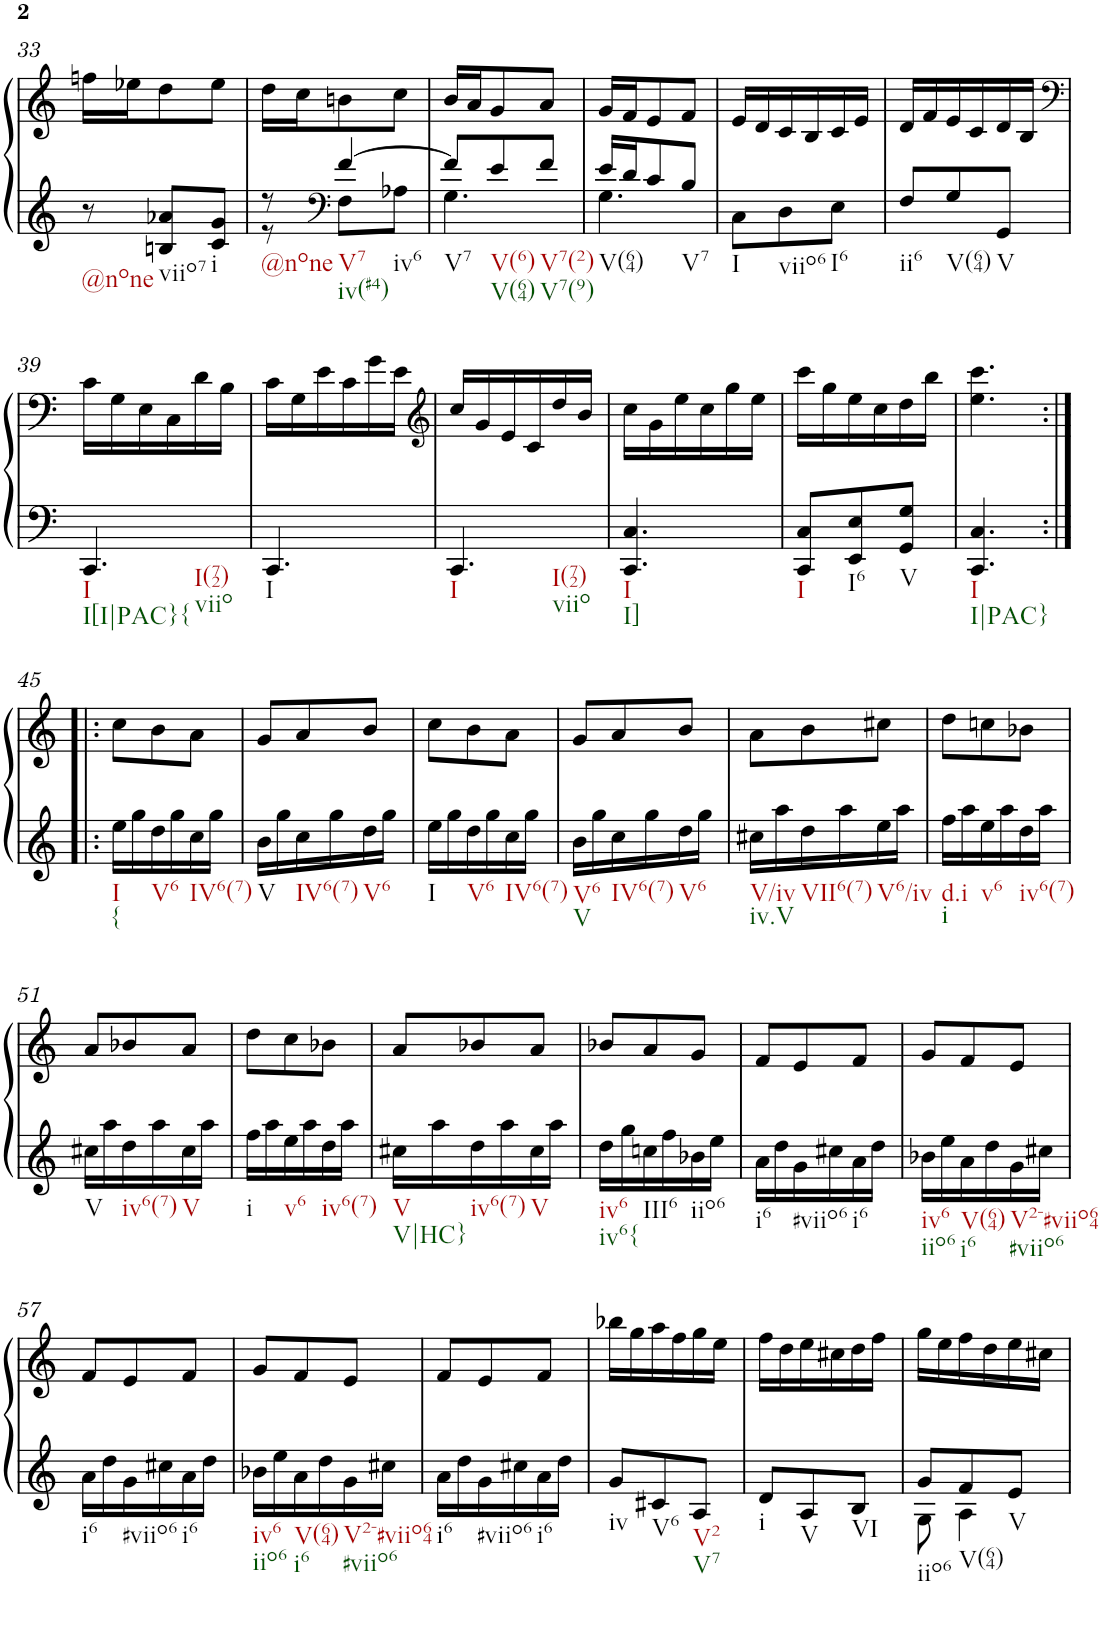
**kern	**kern
*part1	*part1
*staff2	*staff1
*I"Piano	*
*I'Pno	*
!!LO:PB:g=z
*clefG2	*clefG2
*k[]	*k[]
*M3/8	*M3/8
=33	=33
!LO:TX:b:t=@none	!
8r	16ffn\LL
.	16ee-X\J
!LO:TX:b:t=viio7	!
8Bn/ 8a-X/L	8dd\
!LO:TX:b:t=i	!
8c/ 8g/J	8ee-\J
=34	=34
*^	*
!LO:TX:b:t=@none	!	!
8r	8r	16dd\LL
.	.	16cc\J
*clefF4	*	*
!LO:TX:b:t=V7	!	!
!LO:TX:b:t=iv(#4)	!	!
!LO:TX:b:t=iv6	!	!
[>4f/	8F\L	8bn\
.	8A-X\J	8cc\J
=35	=35	=35
!LO:TX:b:t=V7	!	!
8f/L]	4.G\	16b/LL
.	.	16a/J
!LO:TX:b:t=V(6)	!	!
!LO:TX:b:t=V(64)	!	!
8e/	.	8g/
!LO:TX:b:t=V7(2)	!	!
!LO:TX:b:t=V7(9)	!	!
8f/J	.	8a/J
=36	=36	=36
!LO:TX:b:t=V(64)	!	!
16e/LL	4.G\	16g/LL
16d/J	.	16f/J
8c/	.	8e/
!LO:TX:b:t=V7	!	!
8B/J	.	8f/J
*v	*v	*
=37	=37
!LO:TX:b:t=I	!
8C\L	16e/LL
.	16d/
!LO:TX:b:t=viio6	!
8D\	16c/
.	16B/
!LO:TX:b:t=I6	!
8E\J	16c/
.	16e/JJ
=38	=38
!LO:TX:b:t=ii6	!
8F/L	16d/LL
.	16f/
!LO:TX:b:t=V(64)	!
8G/	16e/
.	16c/
!LO:TX:b:t=V	!
8GG/J	16d/
.	16B/JJ
!!LO:LB:g=z
=39	=39
*	*clefF4
!LO:TX:b:t=I	!
!LO:TX:b:t=I[I|PAC}{	!
!LO:TX:b:t=I(72)	!
!LO:TX:b:t=viio	!
4.CC/	16c\LL
.	16G\
.	16E\
.	16C\
.	16d\
.	16B\JJ
=40	=40
!LO:TX:b:t=I	!
4.CC/	16c\LL
.	16G\
.	16e\
.	16c\
.	16g\
.	16e\JJ
=41	=41
*	*clefG2
!LO:TX:b:t=I	!
!LO:TX:b:t=I(72)	!
!LO:TX:b:t=viio	!
4.CC/	16cc/LL
.	16g/
.	16e/
.	16c/
.	16dd/
.	16b/JJ
=42	=42
!LO:TX:b:t=I	!
!LO:TX:b:t=I]	!
4.CC/ 4.C/	16cc\LL
.	16g\
.	16ee\
.	16cc\
.	16gg\
.	16ee\JJ
=43	=43
!LO:TX:b:t=I	!
8CC/ 8C/L	16ccc\LL
.	16gg\
!LO:TX:b:t=I6	!
8EE/ 8E/	16ee\
.	16cc\
!LO:TX:b:t=V	!
8GG/ 8G/J	16dd\
.	16bb\JJ
=44	=44
!LO:TX:b:t=I	!
!LO:TX:b:t=I|PAC}	!
4.CC/ 4.C/	4.ee\ 4.ccc\
!!LO:LB:g=z
=45:|!|:	=45:|!|:
!LO:TX:b:t=I	!
!LO:TX:b:t={	!
16ee\LL	8cc\L
16gg\	.
!LO:TX:b:t=V6	!
16dd\	8b\
16gg\	.
!LO:TX:b:t=IV6(7)	!
16cc\	8a\J
16gg\JJ	.
=46	=46
!LO:TX:b:t=V	!
16b\LL	8g/L
16gg\	.
!LO:TX:b:t=IV6(7)	!
16cc\	8a/
16gg\	.
!LO:TX:b:t=V6	!
16dd\	8b/J
16gg\JJ	.
=47	=47
!LO:TX:b:t=I	!
16ee\LL	8cc\L
16gg\	.
!LO:TX:b:t=V6	!
16dd\	8b\
16gg\	.
!LO:TX:b:t=IV6(7)	!
16cc\	8a\J
16gg\JJ	.
=48	=48
!LO:TX:b:t=V6	!
!LO:TX:b:t=V	!
16b\LL	8g/L
16gg\	.
!LO:TX:b:t=IV6(7)	!
16cc\	8a/
16gg\	.
!LO:TX:b:t=V6	!
16dd\	8b/J
16gg\JJ	.
=49	=49
!LO:TX:b:t=V/iv	!
!LO:TX:b:t=iv.V	!
16cc#X\LL	8a\L
16aa\	.
!LO:TX:b:t=VII6(7)	!
16dd\	8b\
16aa\	.
!LO:TX:b:t=V6/iv	!
16ee\	8cc#X\J
16aa\JJ	.
=50	=50
!LO:TX:b:t=d.i	!
!LO:TX:b:t=i	!
16ff\LL	8dd\L
16aa\	.
!LO:TX:b:t=v6	!
16ee\	8ccn\
16aa\	.
!LO:TX:b:t=iv6(7)	!
16dd\	8b-X\J
16aa\JJ	.
!!LO:LB:g=z
=51	=51
!LO:TX:b:t=V	!
16cc#X\LL	8a/L
16aa\	.
!LO:TX:b:t=iv6(7)	!
16dd\	8b-X/
16aa\	.
!LO:TX:b:t=V	!
16cc#\	8a/J
16aa\JJ	.
=52	=52
!LO:TX:b:t=i	!
16ff\LL	8dd\L
16aa\	.
!LO:TX:b:t=v6	!
16ee\	8cc\
16aa\	.
!LO:TX:b:t=iv6(7)	!
16dd\	8b-X\J
16aa\JJ	.
=53	=53
!LO:TX:b:t=V	!
!LO:TX:b:t=V|HC}	!
16cc#X\LL	8a/L
16aa\	.
!LO:TX:b:t=iv6(7)	!
16dd\	8b-X/
16aa\	.
!LO:TX:b:t=V	!
16cc#\	8a/J
16aa\JJ	.
=54	=54
!LO:TX:b:t=iv6	!
!LO:TX:b:t=iv6{	!
16dd\LL	8b-X/L
16gg\	.
!LO:TX:b:t=III6	!
16ccn\	8a/
16ff\	.
!LO:TX:b:t=iio6	!
16b-X\	8g/J
16ee\JJ	.
=55	=55
!LO:TX:b:t=i6	!
16a\LL	8f/L
16dd\	.
!LO:TX:b:t=#viio6	!
16g\	8e/
16cc#X\	.
!LO:TX:b:t=i6	!
16a\	8f/J
16dd\JJ	.
=56	=56
!LO:TX:b:t=iv6	!
!LO:TX:b:t=iio6	!
16b-X\LL	8g/L
16ee\	.
!LO:TX:b:t=V(64)	!
!LO:TX:b:t=i6	!
16a\	8f/
16dd\	.
!LO:TX:b:t=V2-#viio64	!
!LO:TX:b:t=#viio6	!
16g\	8e/J
16cc#X\JJ	.
!!LO:LB:g=z
=57	=57
!LO:TX:b:t=i6	!
16a\LL	8f/L
16dd\	.
!LO:TX:b:t=#viio6	!
16g\	8e/
16cc#X\	.
!LO:TX:b:t=i6	!
16a\	8f/J
16dd\JJ	.
=58	=58
!LO:TX:b:t=iv6	!
!LO:TX:b:t=iio6	!
16b-X\LL	8g/L
16ee\	.
!LO:TX:b:t=V(64)	!
!LO:TX:b:t=i6	!
16a\	8f/
16dd\	.
!LO:TX:b:t=V2-#viio64	!
!LO:TX:b:t=#viio6	!
16g\	8e/J
16cc#X\JJ	.
=59	=59
!LO:TX:b:t=i6	!
16a\LL	8f/L
16dd\	.
!LO:TX:b:t=#viio6	!
16g\	8e/
16cc#X\	.
!LO:TX:b:t=i6	!
16a\	8f/J
16dd\JJ	.
=60	=60
!LO:TX:b:t=iv	!
8g/L	16bb-X\LL
.	16gg\
!LO:TX:b:t=V6	!
8c#X/	16aa\
.	16ff\
!LO:TX:b:t=V2	!
!LO:TX:b:t=V7	!
8A/J	16gg\
.	16ee\JJ
=61	=61
!LO:TX:b:t=i	!
8d/L	16ff\LL
.	16dd\
!LO:TX:b:t=V	!
8A/	16ee\
.	16cc#X\
!LO:TX:b:t=VI	!
8B/J	16dd\
.	16ff\JJ
=62	=62
*^	*
!LO:TX:b:t=iio6	!	!
8g/L	8G\	16gg\LL
.	.	16ee\
!LO:TX:b:t=V(64)	!	!
8f/	4A\	16ff\
.	.	16dd\
!LO:TX:b:t=V	!	!
8e/J	.	16ee\
.	.	16cc#X\JJ
*v	*v	*
=	=
*-	*-
